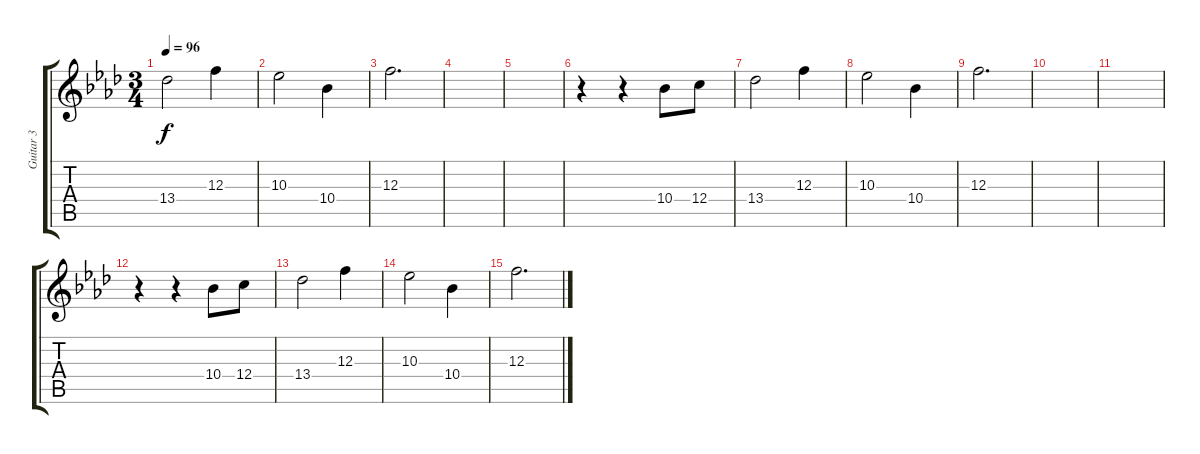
\track ("Guitar 3" "Guitar 3") {solo instrument acousticguitarnylon}
\staff {score tabs}
\tuning (D4 A3 F3 C3 G2 D2) {hide}
\ts (3 4)
\tempo 96
\clef g2
\ks fminor
13.4.2{dy f} 12.3.4 |
10.3.2 10.4.4 |
12.3.2{d} |
|
|
r.4 r.4 10.4.8 12.4.8 |
13.4.2 12.3.4 |
10.3.2 10.4.4 |
12.3.2{d} |
|
|
r.4 r.4 10.4.8 12.4.8 |
13.4.2 12.3.4 |
10.3.2 10.4.4 |
12.3.2{d}
